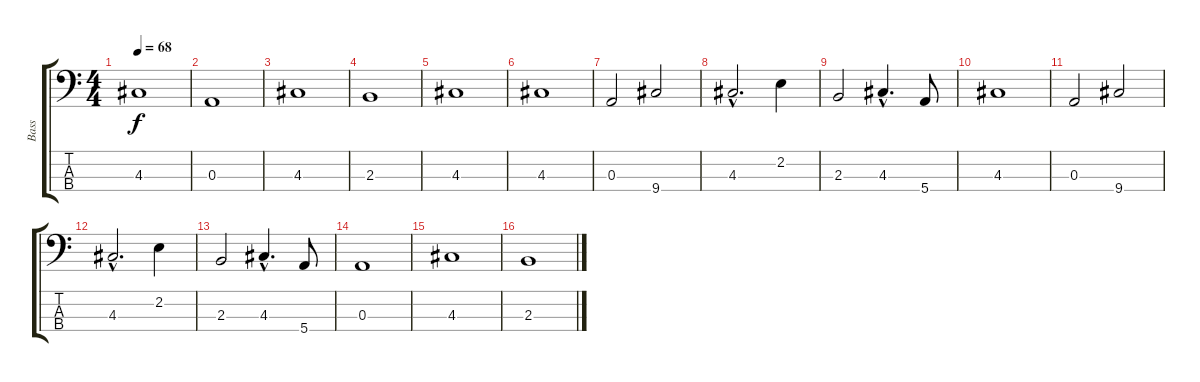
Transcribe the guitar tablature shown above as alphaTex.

\track ("Bass" "Bass") {instrument electricbassfinger}
\staff {score tabs}
\tuning (G2 D2 A1 E1) {hide}
\ts (4 4)
\tempo 68
\clef f4
\ks c
4.3.1{dy f} |
0.3.1 |
4.3.1 |
2.3.1 |
4.3.1 |
4.3.1 |
0.3.2 9.4.2 |
4.3{hac}.2{d} 2.2.4 |
2.3.2 4.3{hac}.4{d} 5.4.8 |
4.3.1 |
0.3.2 9.4.2 |
4.3{hac}.2{d} 2.2.4 |
2.3.2 4.3{hac}.4{d} 5.4.8 |
0.3.1 |
4.3.1 |
2.3.1
